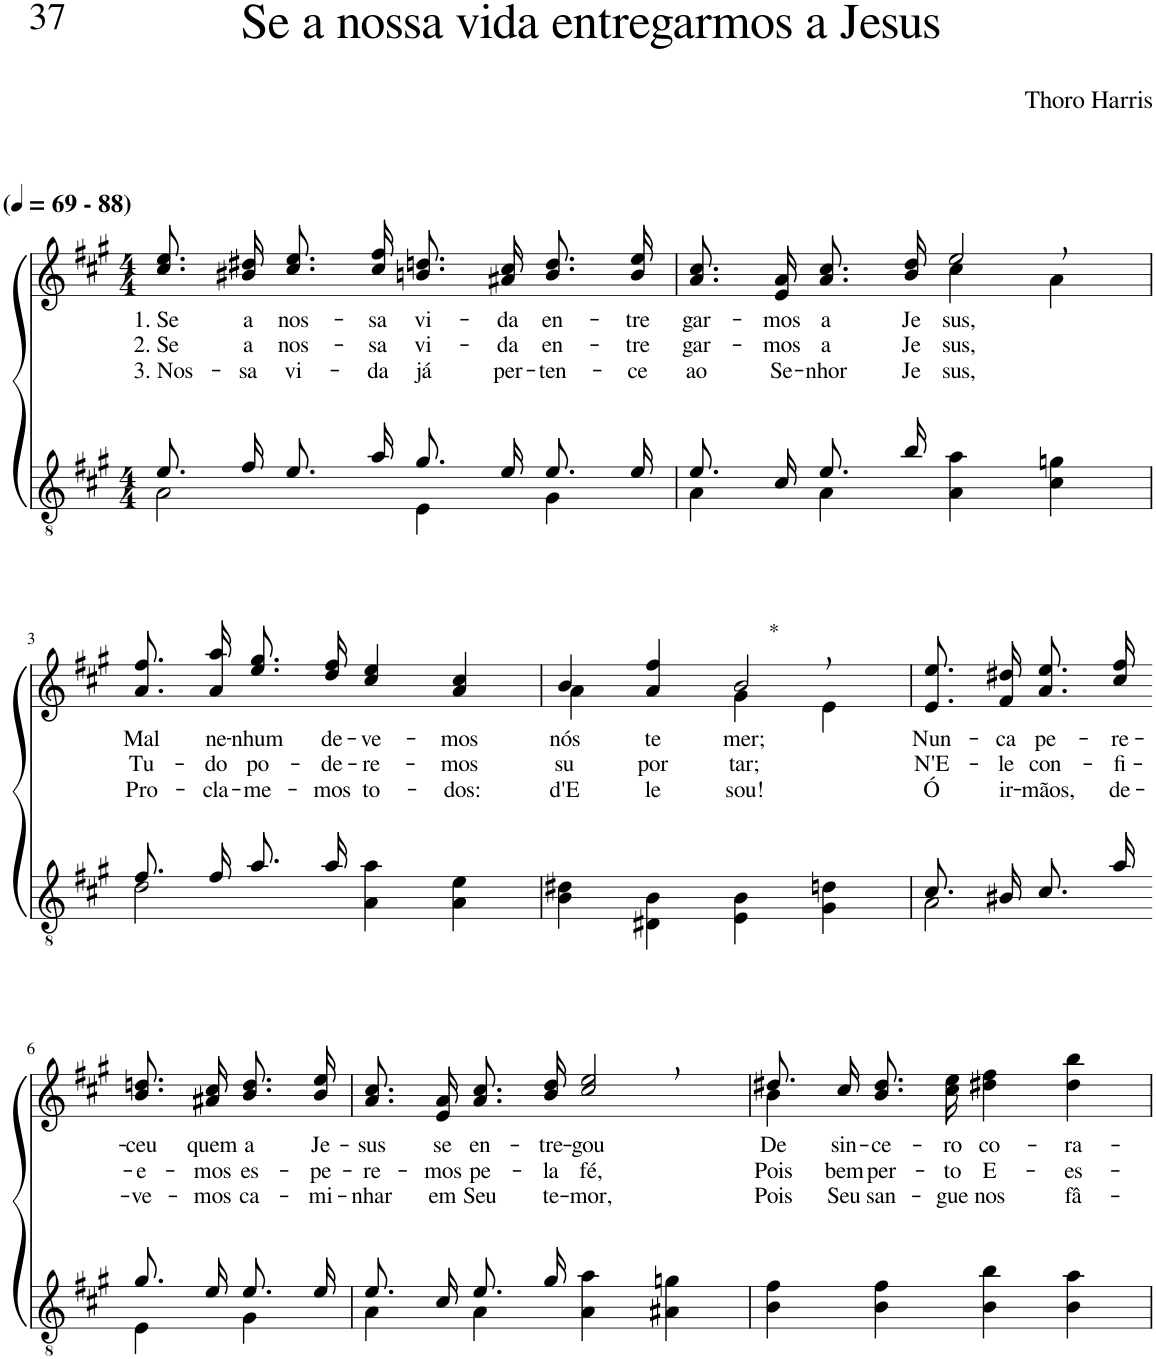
**kern	**kern	**text	**text	**text
*part2	*part1	*part1	*part1	*part1
*staff2	*staff1	*staff1	*staff1	*staff1
*I"Parte III e IV	*I"Parte I e II	*	*	*
*clefGv2	*clefG2	*	*	*
*Trd4c7	*Trd4c7	*	*	*
*k[f#c#g#]	*k[f#c#g#]	*	*	*
*M4/4	*M4/4	*	*	*
*MM69	*MM69	*	*	*
=1	=1	=1	=1	=1
*^	*	*	*	*
!	!	!LO:TX:a:B:t=(	!	!	!
!	!	!LO:TX:a:B:t=- 88)	!	!	!
!	!	!	!LO:LY:b	!LO:LY:b	!LO:LY:b
8.e/L	2A\	8.cc#\ 8.ee\L	1. Se	2. Se	3. Nos-
!	!	!	!LO:LY:b	!LO:LY:b	!LO:LY:b
16f#/Jk	.	16b#X\ 16dd#X\Jk	a	a	-sa
!	!	!	!LO:LY:b	!LO:LY:b	!LO:LY:b
8.e/L	.	8.cc#\ 8.ee\L	nos-	nos-	vi-
!	!	!	!LO:LY:b	!LO:LY:b	!LO:LY:b
16a/Jk	.	16cc#\ 16ff#\Jk	-sa	-sa	-da
!	!	!	!LO:LY:b	!LO:LY:b	!LO:LY:b
8.g#/L	4E\	8.bn\ 8.ddn\L	vi-	vi-	já
!	!	!	!LO:LY:b	!LO:LY:b	!LO:LY:b
16e/Jk	.	16a#X\ 16cc#\Jk	-da	-da	per-
!	!	!	!LO:LY:b	!LO:LY:b	!LO:LY:b
8.e/L	4G#\	8.b\ 8.dd\L	en-	en-	-ten-
!	!	!	!LO:LY:b	!LO:LY:b	!LO:LY:b
16e/Jk	.	16b\ 16ee\Jk	-tre-	-tre-	-ce
=2	=2	=2	=2	=2	=2
*	*	*^	*	*	*
!	!	!	!	!LO:LY:b	!LO:LY:b	!LO:LY:b
8.e/L	4A\	2ryy	8.a/ 8.cc#/L	-gar-	-gar-	ao
!	!	!	!	!LO:LY:b	!LO:LY:b	!LO:LY:b
16c#/Jk	.	.	16e/ 16a/Jk	-mos	-mos	Se-
!	!	!	!	!LO:LY:b	!LO:LY:b	!LO:LY:b
8.e/L	4A\	.	8.a\ 8.cc#\L	a	a	-nhor
!	!	!	!	!LO:LY:b	!LO:LY:b	!LO:LY:b
16b/Jk	.	.	16b\ 16dd\Jk	Je-	Je-	Je-
!	!	!	!	!LO:LY:b	!LO:LY:b	!LO:LY:b
2ryy	4A\ 4a\	2ee,/	4cc#\	-sus,	-sus,	-sus,
.	4c#\ 4gn\	.	4a\	.	.	.
!!LO:LB:g=z
=3	=3	=3	=3	=3	=3	=3
!	!	!	!	!LO:LY:b	!LO:LY:b	!LO:LY:b
*	*	*v	*v	*	*	*
8.f#/L	2d\	8.a\ 8.ff#\L	Mal	Tu-	Pro-
!	!	!	!LO:LY:b	!LO:LY:b	!LO:LY:b
16f#/Jk	.	16a\ 16aa\Jk	ne-	-do	-cla-
!	!	!	!LO:LY:b	!LO:LY:b	!LO:LY:b
8.a/L	.	8.ee\ 8.gg#\L	-nhum	po-	-me-
!	!	!	!LO:LY:b	!LO:LY:b	!LO:LY:b
16a/Jk	.	16dd\ 16ff#\Jk	de-	-de-	-mos
!	!	!	!LO:LY:b	!LO:LY:b	!LO:LY:b
2ryy	4A\ 4a\	4cc#/ 4ee/	-ve-	-re-	to-
!	!	!	!LO:LY:b	!LO:LY:b	!LO:LY:b
.	4A\ 4e\	4a/ 4cc#/	-mos	-mos	-dos:
=4	=4	=4	=4	=4	=4
*	*	*^	*	*	*
!	!	!	!	!LO:LY:b	!LO:LY:b	!LO:LY:b
*v	*v	*	*	*	*	*
4B\ 4d#X\	4b/	4a\	nós	su-	d'E-
!	!	!	!LO:LY:b	!LO:LY:b	!LO:LY:b
4D#X\ 4B\	4a/ 4ff#/	4ryy	te-	-por-	-le
!	!LO:TX:a:t=*	!	!	!	!
!	!	!	!LO:LY:b	!LO:LY:b	!LO:LY:b
4E\ 4B\	2b,/	4g#\	-mer;	-tar;	sou!
4G#\ 4dn\	.	4e\	.	.	.
=5	=5	=5	=5	=5	=5
*^	*	*	*	*	*
!	!	!	!	!LO:LY:b	!LO:LY:b	!LO:LY:b
*	*	*v	*v	*	*	*
8.c#/L	2A\	8.e/ 8.ee/L	Nun-	N'E-	Ó
!	!	!	!LO:LY:b	!LO:LY:b	!LO:LY:b
16B#X/Jk	.	16f#/ 16dd#X/Jk	-ca	-le	ir-
!	!	!	!LO:LY:b	!LO:LY:b	!LO:LY:b
8.c#/L	.	8.a\ 8.ee\L	pe-	con-	-mãos,
!	!	!	!LO:LY:b	!LO:LY:b	!LO:LY:b
16a/Jk	.	16cc#\ 16ff#\Jk	-re-	-fi-	de-
!!LO:LB:g=z
=6-	=6-	=6-	=6-	=6-	=6-
!	!	!	!LO:LY:b	!LO:LY:b	!LO:LY:b
8.g#/L	4E\	8.b\ 8.ddn\L	-ceu	-e-	-ve-
!	!	!	!LO:LY:b	!LO:LY:b	!LO:LY:b
16e/Jk	.	16a#X\ 16cc#\Jk	quem	-mos	-mos
!	!	!	!LO:LY:b	!LO:LY:b	!LO:LY:b
8.e/L	4G#\	8.b\ 8.dd\L	a	es-	ca-
!	!	!	!LO:LY:b	!LO:LY:b	!LO:LY:b
16e/Jk	.	16b\ 16ee\Jk	Je-	-pe-	-mi-
=7	=7	=7	=7	=7	=7
!	!	!	!LO:LY:b	!LO:LY:b	!LO:LY:b
8.e/L	4A\	8.a/ 8.cc#/L	-sus	-re-	-nhar
!	!	!	!LO:LY:b	!LO:LY:b	!LO:LY:b
16c#/Jk	.	16e/ 16a/Jk	se	-mos	em
!	!	!	!LO:LY:b	!LO:LY:b	!LO:LY:b
8.e/L	4A\	8.a\ 8.cc#\L	en-	pe-	Seu
!	!	!	!LO:LY:b	!LO:LY:b	!LO:LY:b
16g#/Jk	.	16b\ 16dd\Jk	-tre-	-la	te-
!	!	!	!LO:LY:b	!LO:LY:b	!LO:LY:b
2ryy	4A\ 4a\	2cc#/, 2ee/,	-gou	fé,	-mor,
.	4A#X\ 4gn\	.	.	.	.
=8	=8	=8	=8	=8	=8
!	!	!	!LO:LY:b	!LO:LY:b	!LO:LY:b
*v	*v	*^	*	*	*
4B\ 4f#\	8.dd#X/L	4b\	De	Pois	Pois
!	!	!	!LO:LY:b	!LO:LY:b	!LO:LY:b
.	16cc#/Jk	.	sin-	bem	Seu
!	!	!	!LO:LY:b	!LO:LY:b	!LO:LY:b
4B\ 4f#\	8.b\ 8.dd#\L	2.ryy	-ce-	per-	san-
!	!	!	!LO:LY:b	!LO:LY:b	!LO:LY:b
.	16cc#\ 16ee\Jk	.	-ro	-to	-gue
!	!	!	!LO:LY:b	!LO:LY:b	!LO:LY:b
4B\ 4b\	4dd#X\ 4ff#\	.	co-	E-	nos
!	!	!	!LO:LY:b	!LO:LY:b	!LO:LY:b
4B\ 4a\	4dd#\ 4bb\	.	-ra-	-es-	fâ-
*	*v	*v	*	*	*
=	=	=	=	=
*-	*-	*-	*-	*-
